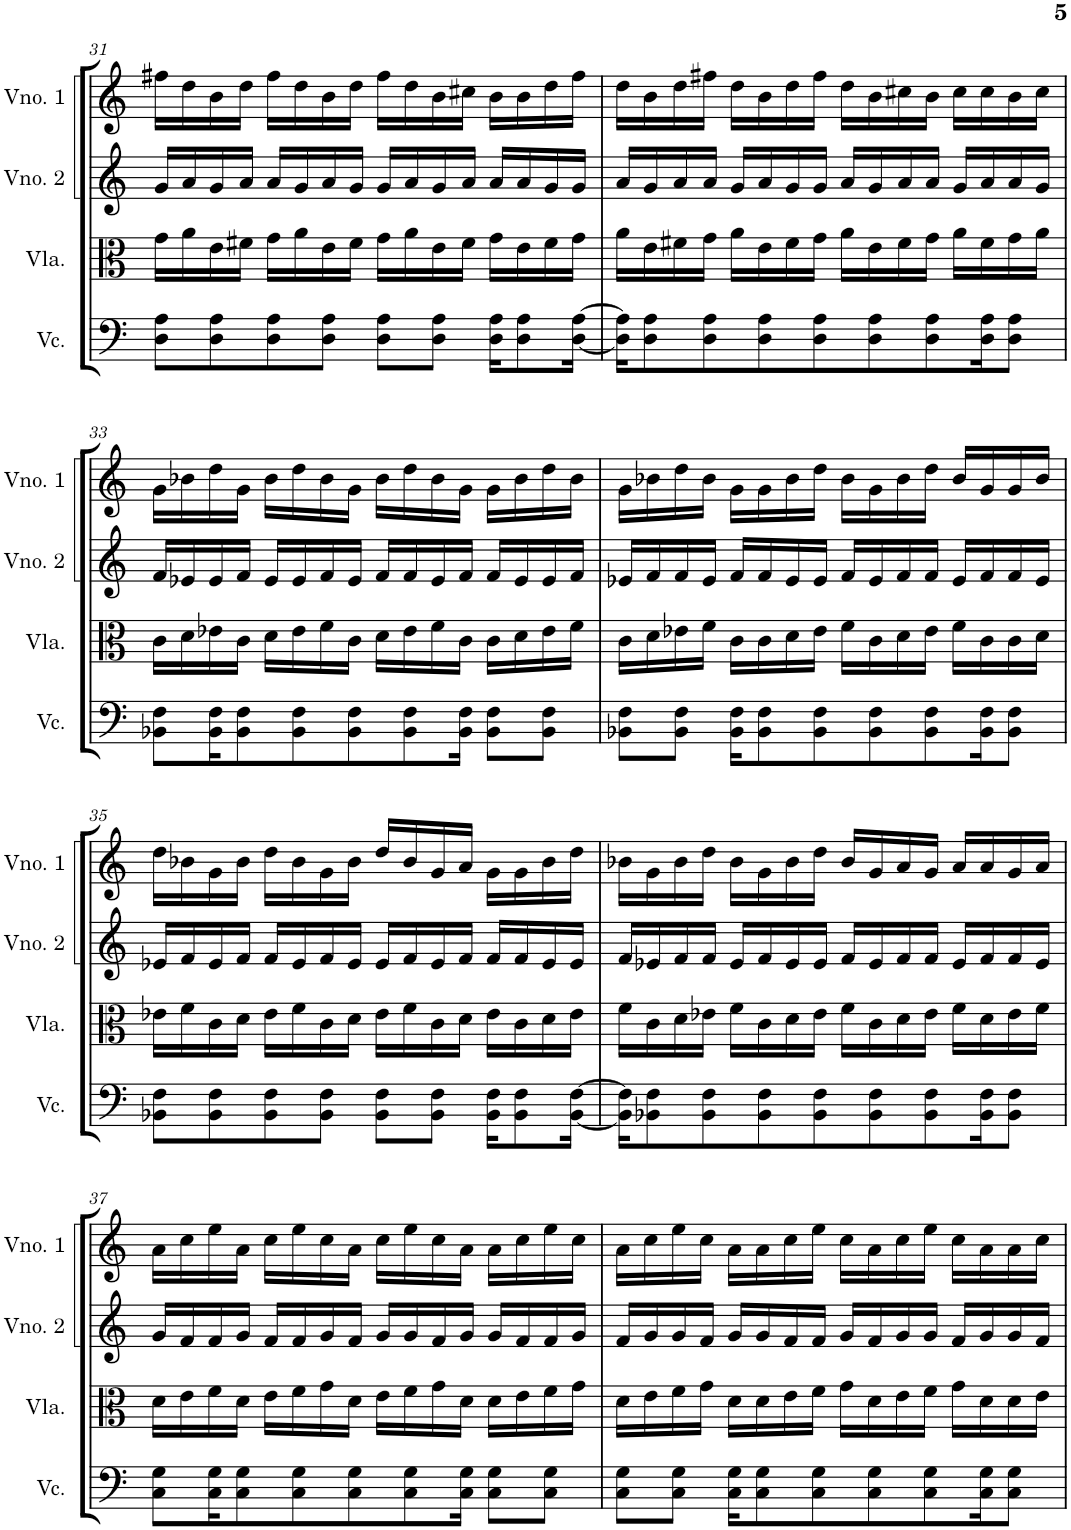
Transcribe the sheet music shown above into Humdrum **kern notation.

**kern	**kern	**kern	**kern
*part4	*part3	*part2	*part1
*staff4	*staff3	*staff2	*staff1
*I"Violoncelo	*I"Viola	*I"Violino 2	*I"Violino 1
*I'Vc.	*I'Vla.	*I'Vno. 2	*I'Vno. 1
!!LO:PB:g=z
*clefF4	*clefC3	*clefG2	*clefG2
*k[]	*k[]	*k[]	*k[]
*M4/4	*M4/4	*M4/4	*M4/4
=31	=31	=31	=31
8D\ 8A\L	16g\LL	16g/LL	16ff#X\LL
.	16a\	16a/	16dd\
8D\ 8A\	16e\	16g/	16b\
.	16f#X\JJ	16a/JJ	16dd\JJ
8D\ 8A\	16g\LL	16a/LL	16ff#\LL
.	16a\	16g/	16dd\
8D\ 8A\J	16e\	16a/	16b\
.	16f#\JJ	16g/JJ	16dd\JJ
8D\ 8A\L	16g\LL	16g/LL	16ff#\LL
.	16a\	16a/	16dd\
8D\ 8A\J	16e\	16g/	16b\
.	16f#\JJ	16a/JJ	16cc#X\JJ
16D\ 16A\KL	16g\LL	16a/LL	16b\LL
8D\ 8A\	16e\	16a/	16b\
.	16f#\	16g/	16dd\
[16D\ [16A\Jk	16g\JJ	16g/JJ	16ff#\JJ
=32	=32	=32	=32
16D\] 16A\]KL	16a\LL	16a/LL	16dd\LL
8D\ 8A\	16e\	16g/	16b\
.	16f#X\	16a/	16dd\
8D\ 8A\	16g\JJ	16a/JJ	16ff#X\JJ
.	16a\LL	16g/LL	16dd\LL
8D\ 8A\	16e\	16a/	16b\
.	16f#\	16g/	16dd\
8D\ 8A\	16g\JJ	16g/JJ	16ff#\JJ
.	16a\LL	16a/LL	16dd\LL
8D\ 8A\	16e\	16g/	16b\
.	16f#\	16a/	16cc#X\
8D\ 8A\	16g\JJ	16a/JJ	16b\JJ
.	16a\LL	16g/LL	16cc#\LL
16D\ 16A\K	16f#\	16a/	16cc#\
8D\ 8A\J	16g\	16a/	16b\
.	16a\JJ	16g/JJ	16cc#\JJ
!!LO:LB:g=z
=33	=33	=33	=33
8BB-X\ 8F\L	16c\LL	16f/LL	16g\LL
.	16d\	16e-X/	16b-X\
16BB-\ 16F\K	16e-X\	16e-/	16dd\
8BB-\ 8F\	16c\JJ	16f/JJ	16g\JJ
.	16d\LL	16e-/LL	16b-\LL
8BB-\ 8F\	16e-\	16e-/	16dd\
.	16f\	16f/	16b-\
8BB-\ 8F\	16c\JJ	16e-/JJ	16g\JJ
.	16d\LL	16f/LL	16b-\LL
8BB-\ 8F\	16e-\	16f/	16dd\
.	16f\	16e-/	16b-\
16BB-\ 16F\Jk	16c\JJ	16f/JJ	16g\JJ
8BB-\ 8F\L	16c\LL	16f/LL	16g\LL
.	16d\	16e-/	16b-\
8BB-\ 8F\J	16e-\	16e-/	16dd\
.	16f\JJ	16f/JJ	16b-\JJ
=34	=34	=34	=34
8BB-X\ 8F\L	16c\LL	16e-X/LL	16g\LL
.	16d\	16f/	16b-X\
8BB-\ 8F\J	16e-X\	16f/	16dd\
.	16f\JJ	16e-/JJ	16b-\JJ
16BB-\ 16F\KL	16c\LL	16f/LL	16g\LL
8BB-\ 8F\	16c\	16f/	16g\
.	16d\	16e-/	16b-\
8BB-\ 8F\	16e-\JJ	16e-/JJ	16dd\JJ
.	16f\LL	16f/LL	16b-\LL
8BB-\ 8F\	16c\	16e-/	16g\
.	16d\	16f/	16b-\
8BB-\ 8F\	16e-\JJ	16f/JJ	16dd\JJ
.	16f\LL	16e-/LL	16b-/LL
16BB-\ 16F\K	16c\	16f/	16g/
8BB-\ 8F\J	16c\	16f/	16g/
.	16d\JJ	16e-/JJ	16b-/JJ
!!LO:LB:g=z
=35	=35	=35	=35
8BB-X\ 8F\L	16e-X\LL	16e-X/LL	16dd\LL
.	16f\	16f/	16b-X\
8BB-\ 8F\	16c\	16e-/	16g\
.	16d\JJ	16f/JJ	16b-\JJ
8BB-\ 8F\	16e-\LL	16f/LL	16dd\LL
.	16f\	16e-/	16b-\
8BB-\ 8F\J	16c\	16f/	16g\
.	16d\JJ	16e-/JJ	16b-\JJ
8BB-\ 8F\L	16e-\LL	16e-/LL	16dd/LL
.	16f\	16f/	16b-/
8BB-\ 8F\J	16c\	16e-/	16g/
.	16d\JJ	16f/JJ	16a/JJ
16BB-\ 16F\KL	16e-\LL	16f/LL	16g\LL
8BB-\ 8F\	16c\	16f/	16g\
.	16d\	16e-/	16b-\
[16BB-\ [16F\Jk	16e-\JJ	16e-/JJ	16dd\JJ
=36	=36	=36	=36
16BB-\] 16F\]KL	16f\LL	16f/LL	16b-X\LL
8BB-X\ 8F\	16c\	16e-X/	16g\
.	16d\	16f/	16b-\
8BB-\ 8F\	16e-X\JJ	16f/JJ	16dd\JJ
.	16f\LL	16e-/LL	16b-\LL
8BB-\ 8F\	16c\	16f/	16g\
.	16d\	16e-/	16b-\
8BB-\ 8F\	16e-\JJ	16e-/JJ	16dd\JJ
.	16f\LL	16f/LL	16b-/LL
8BB-\ 8F\	16c\	16e-/	16g/
.	16d\	16f/	16a/
8BB-\ 8F\	16e-\JJ	16f/JJ	16g/JJ
.	16f\LL	16e-/LL	16a/LL
16BB-\ 16F\K	16d\	16f/	16a/
8BB-\ 8F\J	16e-\	16f/	16g/
.	16f\JJ	16e-/JJ	16a/JJ
!!LO:LB:g=z
=37	=37	=37	=37
8C\ 8G\L	16d\LL	16g/LL	16a\LL
.	16e\	16f/	16cc\
16C\ 16G\K	16f\	16f/	16ee\
8C\ 8G\	16d\JJ	16g/JJ	16a\JJ
.	16e\LL	16f/LL	16cc\LL
8C\ 8G\	16f\	16f/	16ee\
.	16g\	16g/	16cc\
8C\ 8G\	16d\JJ	16f/JJ	16a\JJ
.	16e\LL	16g/LL	16cc\LL
8C\ 8G\	16f\	16g/	16ee\
.	16g\	16f/	16cc\
16C\ 16G\Jk	16d\JJ	16g/JJ	16a\JJ
8C\ 8G\L	16d\LL	16g/LL	16a\LL
.	16e\	16f/	16cc\
8C\ 8G\J	16f\	16f/	16ee\
.	16g\JJ	16g/JJ	16cc\JJ
=38	=38	=38	=38
8C\ 8G\L	16d\LL	16f/LL	16a\LL
.	16e\	16g/	16cc\
8C\ 8G\J	16f\	16g/	16ee\
.	16g\JJ	16f/JJ	16cc\JJ
16C\ 16G\KL	16d\LL	16g/LL	16a\LL
8C\ 8G\	16d\	16g/	16a\
.	16e\	16f/	16cc\
8C\ 8G\	16f\JJ	16f/JJ	16ee\JJ
.	16g\LL	16g/LL	16cc\LL
8C\ 8G\	16d\	16f/	16a\
.	16e\	16g/	16cc\
8C\ 8G\	16f\JJ	16g/JJ	16ee\JJ
.	16g\LL	16f/LL	16cc\LL
16C\ 16G\K	16d\	16g/	16a\
8C\ 8G\J	16d\	16g/	16a\
.	16e\JJ	16f/JJ	16cc\JJ
=	=	=	=
*-	*-	*-	*-
